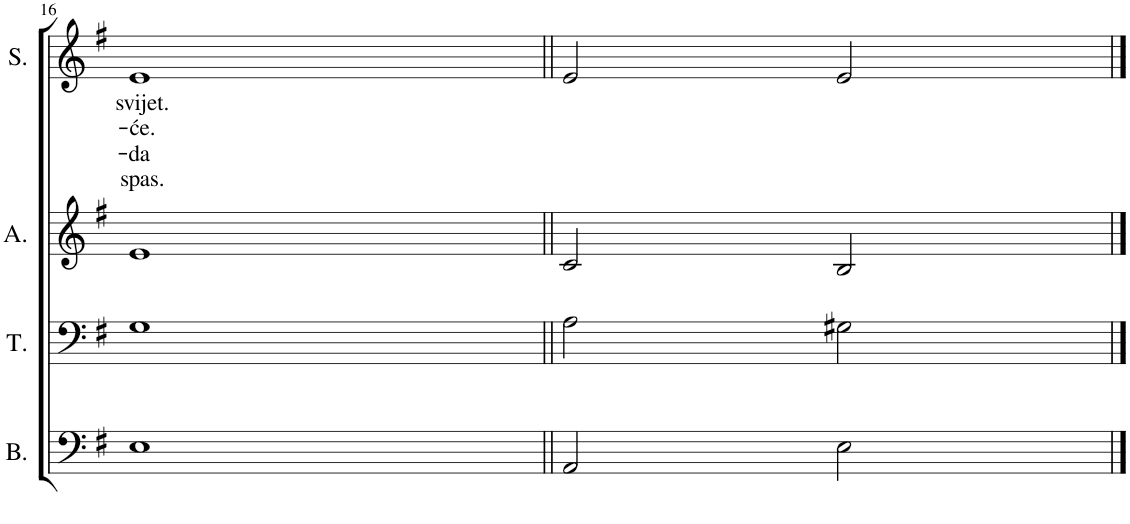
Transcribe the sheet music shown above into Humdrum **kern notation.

**kern	**kern	**kern	**kern	**text	**text	**text	**text
*part4	*part3	*part2	*part1	*part1	*part1	*part1	*part1
*staff4	*staff3	*staff2	*staff1	*staff1	*staff1	*staff1	*staff1
*I"Bass	*I"Tenor	*I"Alto	*I"Soprano	*	*	*	*
*I'B.	*I'T.	*I'A.	*I'S.	*	*	*	*
!!LO:PB:g=z
*clefF4	*clefF4	*clefG2	*clefG2	*	*	*	*
*k[f#]	*k[f#]	*k[f#]	*k[f#]	*	*	*	*
*M4/4	*M4/4	*M4/4	*M4/4	*	*	*	*
*met(c)	*met(c)	*met(c)	*met(c)	*	*	*	*
=16	=16	=16	=16	=16	=16	=16	=16
!	!	!	!	!LO:LY:b	!LO:LY:b	!LO:LY:b	!LO:LY:b
1E	1G	1e	1e	svijet.	-će.	-da	spas.
=17||	=17||	=17||	=17||	=17||	=17||	=17||	=17||
2AA/	2A\	2c/	2e/	.	.	.	.
2E\	2G#X\	2B/	2e/	.	.	.	.
==	==	==	==	==	==	==	==
*-	*-	*-	*-	*-	*-	*-	*-
